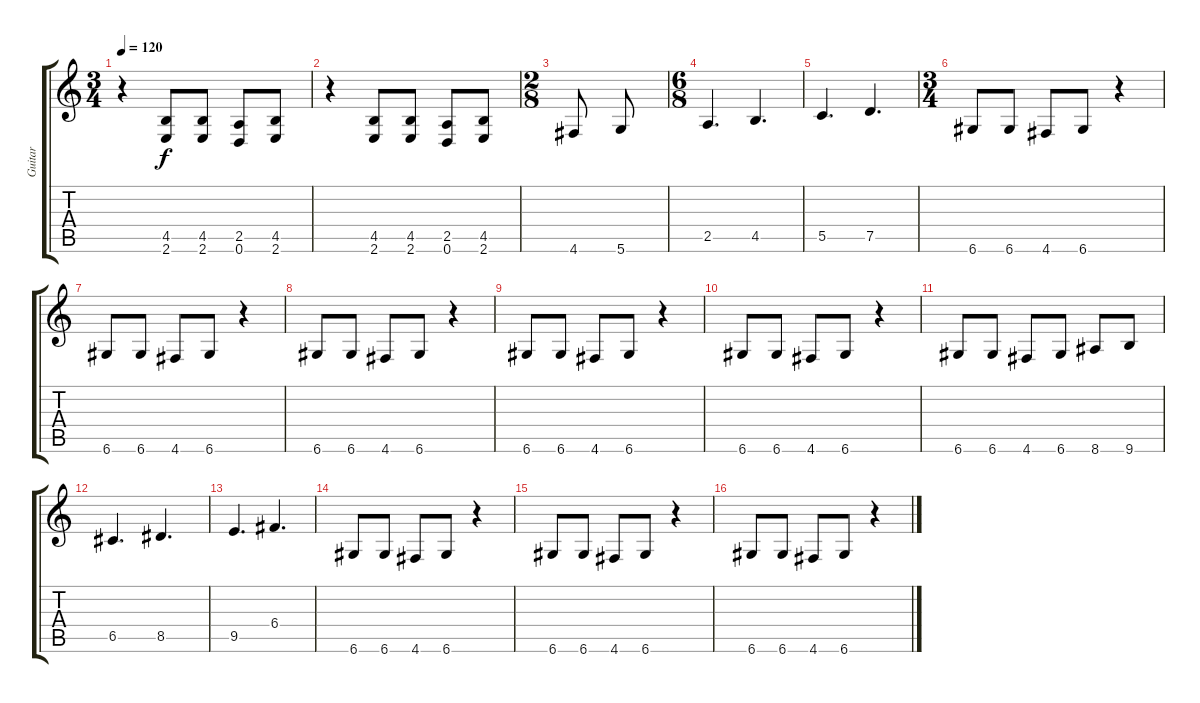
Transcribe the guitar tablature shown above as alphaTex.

\track ("Guitar" "Guitar") {instrument distortionguitar}
\staff {score tabs}
\tuning (D4 A3 F3 C3 G2 D2) {hide}
\ts (3 4)
\tempo 120
\clef g2
\ks c
r.4{dy f} (4.5 2.6).8 (4.5 2.6).8 (2.5 0.6).8 (4.5 2.6).8 |
r.4 (4.5 2.6).8 (4.5 2.6).8 (2.5 0.6).8 (4.5 2.6).8 |
\ts (2 8)
4.6.8 5.6.8 |
\ts (6 8)
2.5.4{d} 4.5.4{d} |
5.5.4{d} 7.5.4{d} |
\ts (3 4)
6.6.8 6.6.8 4.6.8 6.6.8 r.4 |
6.6.8 6.6.8 4.6.8 6.6.8 r.4 |
6.6.8 6.6.8 4.6.8 6.6.8 r.4 |
6.6.8 6.6.8 4.6.8 6.6.8 r.4 |
6.6.8 6.6.8 4.6.8 6.6.8 r.4 |
6.6.8 6.6.8 4.6.8 6.6.8 8.6.8 9.6.8 |
6.5.4{d} 8.5.4{d} |
9.5.4{d} 6.4.4{d} |
6.6.8 6.6.8 4.6.8 6.6.8 r.4 |
6.6.8 6.6.8 4.6.8 6.6.8 r.4 |
6.6.8 6.6.8 4.6.8 6.6.8 r.4
